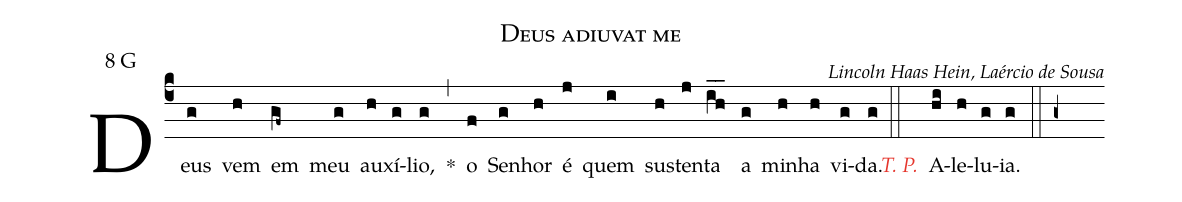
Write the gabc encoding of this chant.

name: Deus adiuvat me;
mode: 8;
mode-differentia: G;
commentary: Lincoln Haas Hein, Laércio de Sousa;
%%
(c4)

Deus(g) vem(h) em(gf~) meu(g) au(h)xí(g)lio,(g) *(,) o(f) Se(g)nhor(h) é(j) quem(i) sus(h)ten(j)ta(ih__) a(g) mi(h)nha(h) vi(g)da.(g) (::)

<nlba><c><i>T. P.</i></c>() A</nlba>(hi)le(h)lu(g)ia.(g) (::g+)
